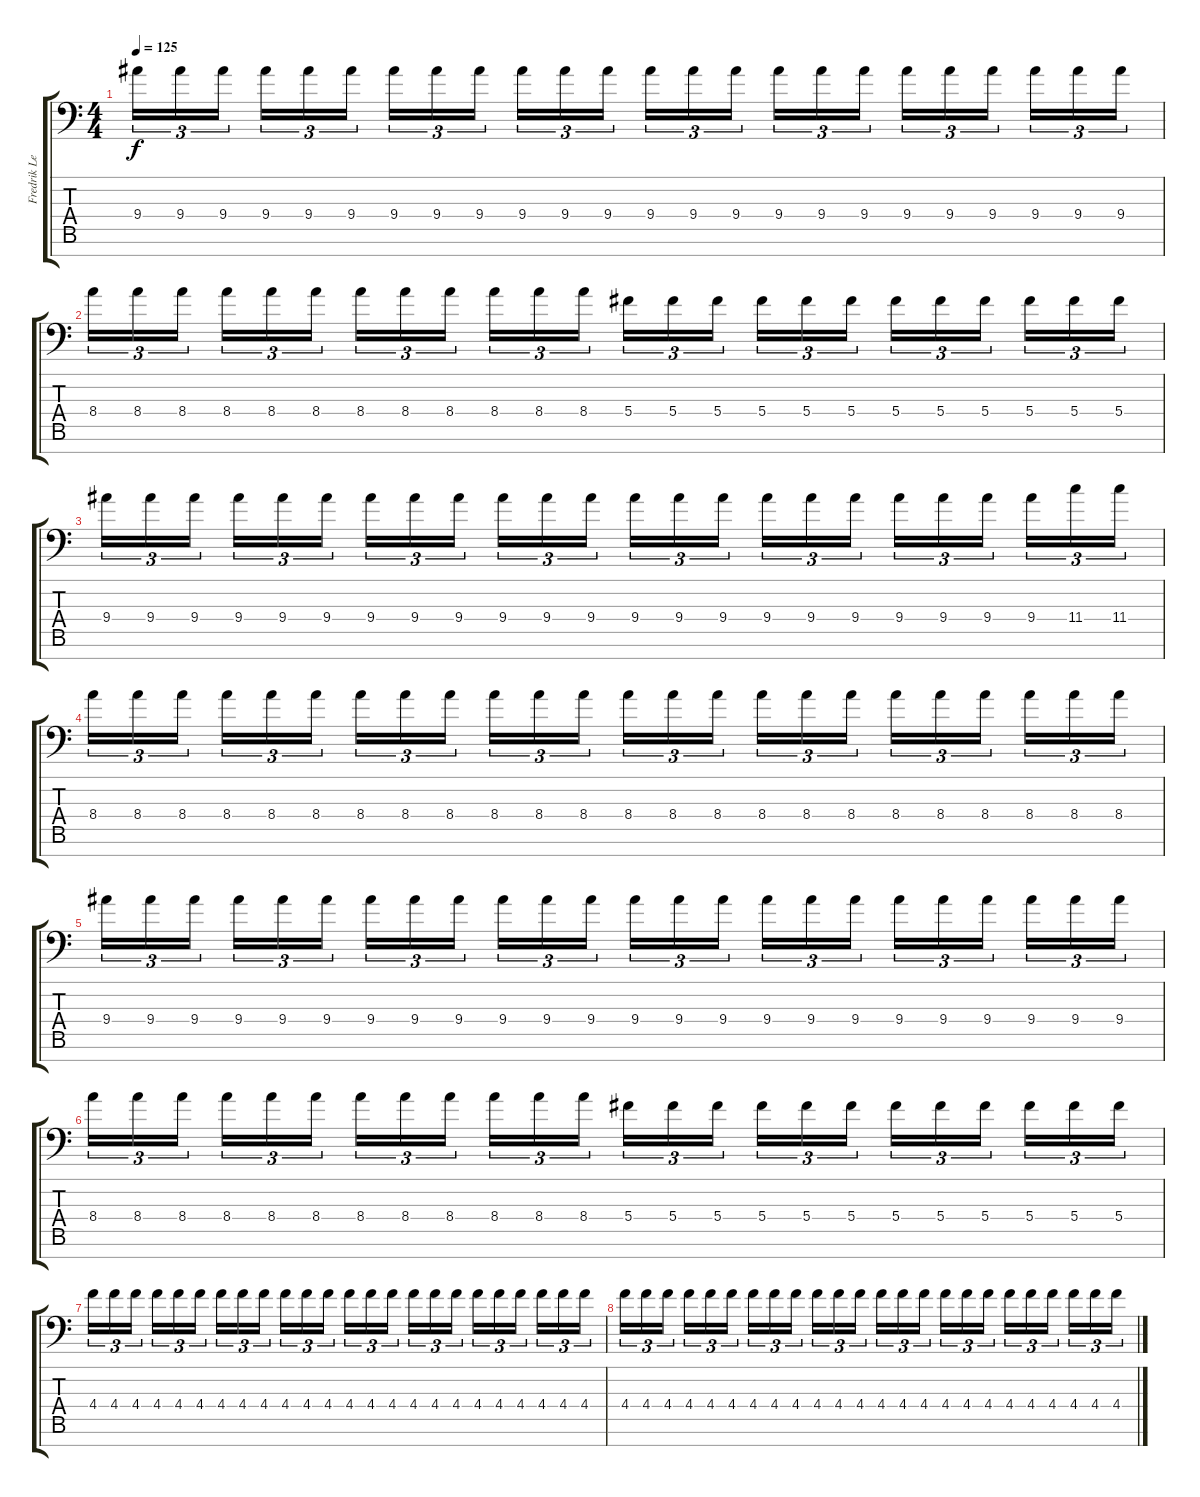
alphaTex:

\track ("Fredrik Lead" "Fredrik Le") {instrument electricguitarmuted}
\staff {score tabs}
\tuning (Eb4 Bb3 Gb3 Db3 Ab2 Eb2 Bb1) {hide}
\ts (4 4)
\tempo 125
\clef f4
\ks c
9.4.16{tu (3 2) dy f} 9.4.16{tu (3 2)} 9.4.16{tu (3 2) beam splitsecondary} 9.4.16{tu (3 2)} 9.4.16{tu (3 2)} 9.4.16{tu (3 2)} 9.4.16{tu (3 2)} 9.4.16{tu (3 2)} 9.4.16{tu (3 2) beam splitsecondary} 9.4.16{tu (3 2)} 9.4.16{tu (3 2)} 9.4.16{tu (3 2)} 9.4.16{tu (3 2)} 9.4.16{tu (3 2)} 9.4.16{tu (3 2) beam splitsecondary} 9.4.16{tu (3 2)} 9.4.16{tu (3 2)} 9.4.16{tu (3 2)} 9.4.16{tu (3 2)} 9.4.16{tu (3 2)} 9.4.16{tu (3 2) beam splitsecondary} 9.4.16{tu (3 2)} 9.4.16{tu (3 2)} 9.4.16{tu (3 2)} |
8.4.16{tu (3 2)} 8.4.16{tu (3 2)} 8.4.16{tu (3 2) beam splitsecondary} 8.4.16{tu (3 2)} 8.4.16{tu (3 2)} 8.4.16{tu (3 2)} 8.4.16{tu (3 2)} 8.4.16{tu (3 2)} 8.4.16{tu (3 2) beam splitsecondary} 8.4.16{tu (3 2)} 8.4.16{tu (3 2)} 8.4.16{tu (3 2)} 5.4.16{tu (3 2)} 5.4.16{tu (3 2)} 5.4.16{tu (3 2) beam splitsecondary} 5.4.16{tu (3 2)} 5.4.16{tu (3 2)} 5.4.16{tu (3 2)} 5.4.16{tu (3 2)} 5.4.16{tu (3 2)} 5.4.16{tu (3 2) beam splitsecondary} 5.4.16{tu (3 2)} 5.4.16{tu (3 2)} 5.4.16{tu (3 2)} |
9.4.16{tu (3 2) volume 5} 9.4.16{tu (3 2)} 9.4.16{tu (3 2) beam splitsecondary} 9.4.16{tu (3 2)} 9.4.16{tu (3 2)} 9.4.16{tu (3 2)} 9.4.16{tu (3 2)} 9.4.16{tu (3 2)} 9.4.16{tu (3 2) beam splitsecondary} 9.4.16{tu (3 2)} 9.4.16{tu (3 2)} 9.4.16{tu (3 2)} 9.4.16{tu (3 2)} 9.4.16{tu (3 2)} 9.4.16{tu (3 2) beam splitsecondary} 9.4.16{tu (3 2)} 9.4.16{tu (3 2)} 9.4.16{tu (3 2)} 9.4.16{tu (3 2)} 9.4.16{tu (3 2)} 9.4.16{tu (3 2) beam splitsecondary} 9.4.16{tu (3 2)} 11.4.16{tu (3 2)} 11.4.16{tu (3 2)} |
8.4.16{tu (3 2)} 8.4.16{tu (3 2)} 8.4.16{tu (3 2) beam splitsecondary} 8.4.16{tu (3 2)} 8.4.16{tu (3 2)} 8.4.16{tu (3 2)} 8.4.16{tu (3 2)} 8.4.16{tu (3 2)} 8.4.16{tu (3 2) beam splitsecondary} 8.4.16{tu (3 2)} 8.4.16{tu (3 2)} 8.4.16{tu (3 2)} 8.4.16{tu (3 2)} 8.4.16{tu (3 2)} 8.4.16{tu (3 2) beam splitsecondary} 8.4.16{tu (3 2)} 8.4.16{tu (3 2)} 8.4.16{tu (3 2)} 8.4.16{tu (3 2)} 8.4.16{tu (3 2)} 8.4.16{tu (3 2) beam splitsecondary} 8.4.16{tu (3 2)} 8.4.16{tu (3 2)} 8.4.16{tu (3 2)} |
9.4.16{tu (3 2) volume 4} 9.4.16{tu (3 2)} 9.4.16{tu (3 2) beam splitsecondary} 9.4.16{tu (3 2)} 9.4.16{tu (3 2)} 9.4.16{tu (3 2)} 9.4.16{tu (3 2)} 9.4.16{tu (3 2)} 9.4.16{tu (3 2) beam splitsecondary} 9.4.16{tu (3 2)} 9.4.16{tu (3 2)} 9.4.16{tu (3 2)} 9.4.16{tu (3 2)} 9.4.16{tu (3 2)} 9.4.16{tu (3 2) beam splitsecondary} 9.4.16{tu (3 2)} 9.4.16{tu (3 2)} 9.4.16{tu (3 2)} 9.4.16{tu (3 2)} 9.4.16{tu (3 2)} 9.4.16{tu (3 2) beam splitsecondary} 9.4.16{tu (3 2)} 9.4.16{tu (3 2)} 9.4.16{tu (3 2)} |
8.4.16{tu (3 2)} 8.4.16{tu (3 2)} 8.4.16{tu (3 2) beam splitsecondary} 8.4.16{tu (3 2)} 8.4.16{tu (3 2)} 8.4.16{tu (3 2)} 8.4.16{tu (3 2)} 8.4.16{tu (3 2)} 8.4.16{tu (3 2) beam splitsecondary} 8.4.16{tu (3 2)} 8.4.16{tu (3 2)} 8.4.16{tu (3 2)} 5.4.16{tu (3 2)} 5.4.16{tu (3 2)} 5.4.16{tu (3 2) beam splitsecondary} 5.4.16{tu (3 2)} 5.4.16{tu (3 2)} 5.4.16{tu (3 2)} 5.4.16{tu (3 2)} 5.4.16{tu (3 2)} 5.4.16{tu (3 2) beam splitsecondary} 5.4.16{tu (3 2)} 5.4.16{tu (3 2)} 5.4.16{tu (3 2)} |
4.4.16{tu (3 2)} 4.4.16{tu (3 2)} 4.4.16{tu (3 2) beam splitsecondary} 4.4.16{tu (3 2)} 4.4.16{tu (3 2)} 4.4.16{tu (3 2)} 4.4.16{tu (3 2)} 4.4.16{tu (3 2)} 4.4.16{tu (3 2) beam splitsecondary} 4.4.16{tu (3 2)} 4.4.16{tu (3 2)} 4.4.16{tu (3 2)} 4.4.16{tu (3 2)} 4.4.16{tu (3 2)} 4.4.16{tu (3 2) beam splitsecondary} 4.4.16{tu (3 2)} 4.4.16{tu (3 2)} 4.4.16{tu (3 2)} 4.4.16{tu (3 2)} 4.4.16{tu (3 2)} 4.4.16{tu (3 2) beam splitsecondary} 4.4.16{tu (3 2)} 4.4.16{tu (3 2)} 4.4.16{tu (3 2)} |
4.4.16{tu (3 2)} 4.4.16{tu (3 2)} 4.4.16{tu (3 2) beam splitsecondary} 4.4.16{tu (3 2)} 4.4.16{tu (3 2)} 4.4.16{tu (3 2)} 4.4.16{tu (3 2)} 4.4.16{tu (3 2)} 4.4.16{tu (3 2) beam splitsecondary} 4.4.16{tu (3 2)} 4.4.16{tu (3 2)} 4.4.16{tu (3 2)} 4.4.16{tu (3 2)} 4.4.16{tu (3 2)} 4.4.16{tu (3 2) beam splitsecondary} 4.4.16{tu (3 2)} 4.4.16{tu (3 2)} 4.4.16{tu (3 2)} 4.4.16{tu (3 2)} 4.4.16{tu (3 2)} 4.4.16{tu (3 2) beam splitsecondary} 4.4.16{tu (3 2)} 4.4.16{tu (3 2)} 4.4.16{tu (3 2)}
